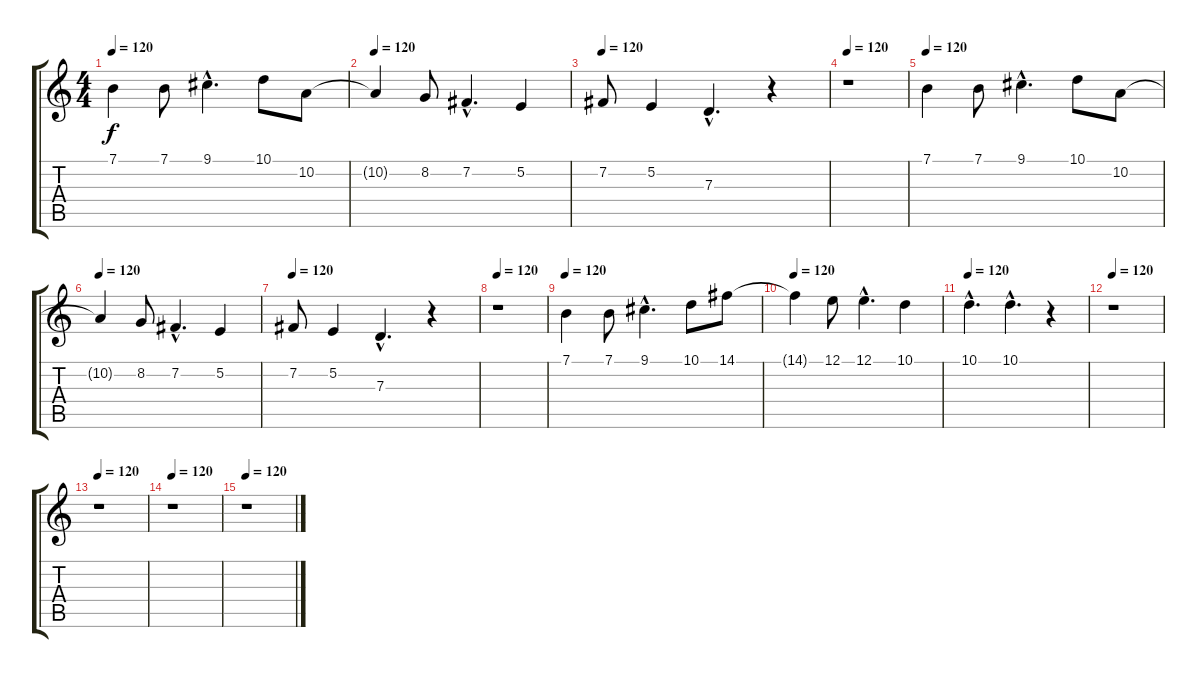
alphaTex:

\track "" {instrument lead6voice}
\staff {score tabs}
\tuning (E4 B3 G3 D3 A2 E2) {hide}
\ts (4 4)
\tempo 120
\clef g2
\ks c
7.1.4{dy f} 7.1.8 9.1{hac}.4{d} 10.1.8 10.2.8 |
\tempo 120
10.2{t}.4 8.2.8 7.2{hac}.4{d} 5.2.4 |
\tempo 120
7.2.8 5.2.4 7.3{hac}.4{d} r.4 |
\tempo 120
r.1 |
\tempo 120
7.1.4 7.1.8 9.1{hac}.4{d} 10.1.8 10.2.8 |
\tempo 120
10.2{t}.4 8.2.8 7.2{hac}.4{d} 5.2.4 |
\tempo 120
7.2.8 5.2.4 7.3{hac}.4{d} r.4 |
\tempo 120
r.1 |
\tempo 120
7.1.4 7.1.8 9.1{hac}.4{d} 10.1.8 14.1.8 |
\tempo 120
14.1{t}.4 12.1.8 12.1{hac}.4{d} 10.1.4 |
\tempo 120
10.1{hac}.4{d} 10.1{hac}.4{d} r.4 |
\tempo 120
r.1 |
\tempo 120
r.1 |
\tempo 120
r.1 |
\tempo 120
r.1
